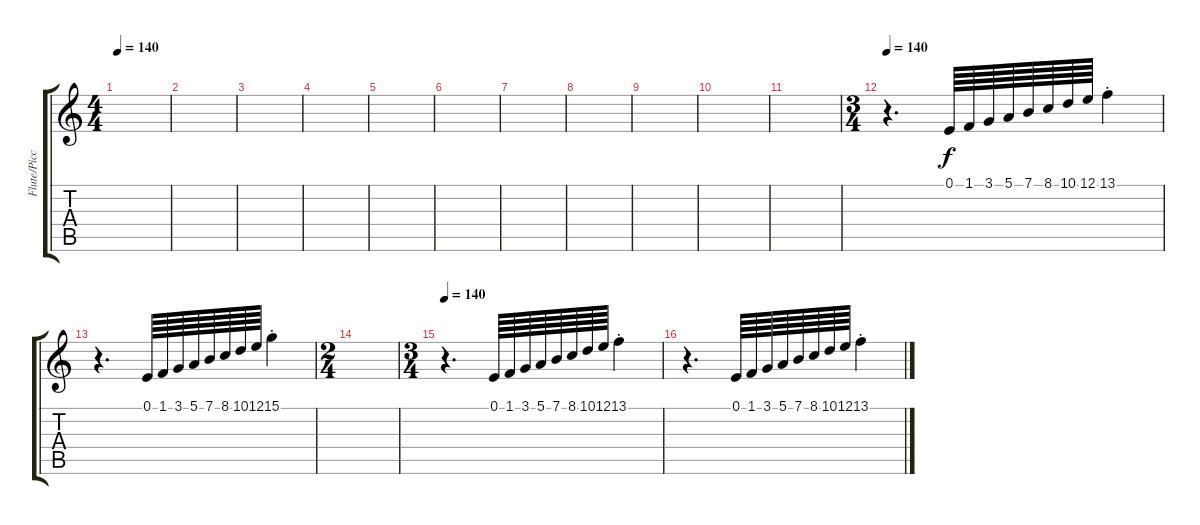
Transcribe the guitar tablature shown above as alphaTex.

\track ("Flute/Piccalo" "Flute/Picc") {instrument flute}
\staff {score tabs}
\tuning (E4 B3 G3 D3 A2 E2) {hide}
\ts (4 4)
\tempo 140
\clef g2
\ks aminor
|
|
|
|
|
|
|
|
|
|
|
\ts (3 4)
\tempo 140
r.4{d} 0.1.64 1.1.64 3.1.64 5.1.64 7.1.64 8.1.64 10.1.64 12.1.64 13.1{st}.4 |
r.4{d} 0.1.64 1.1.64 3.1.64 5.1.64 7.1.64 8.1.64 10.1.64 12.1.64 15.1{st}.4 |
\ts (2 4)
|
\ts (3 4)
\tempo 140
r.4{d} 0.1.64 1.1.64 3.1.64 5.1.64 7.1.64 8.1.64 10.1.64 12.1.64 13.1{st}.4 |
r.4{d} 0.1.64 1.1.64 3.1.64 5.1.64 7.1.64 8.1.64 10.1.64 12.1.64 13.1{st}.4
